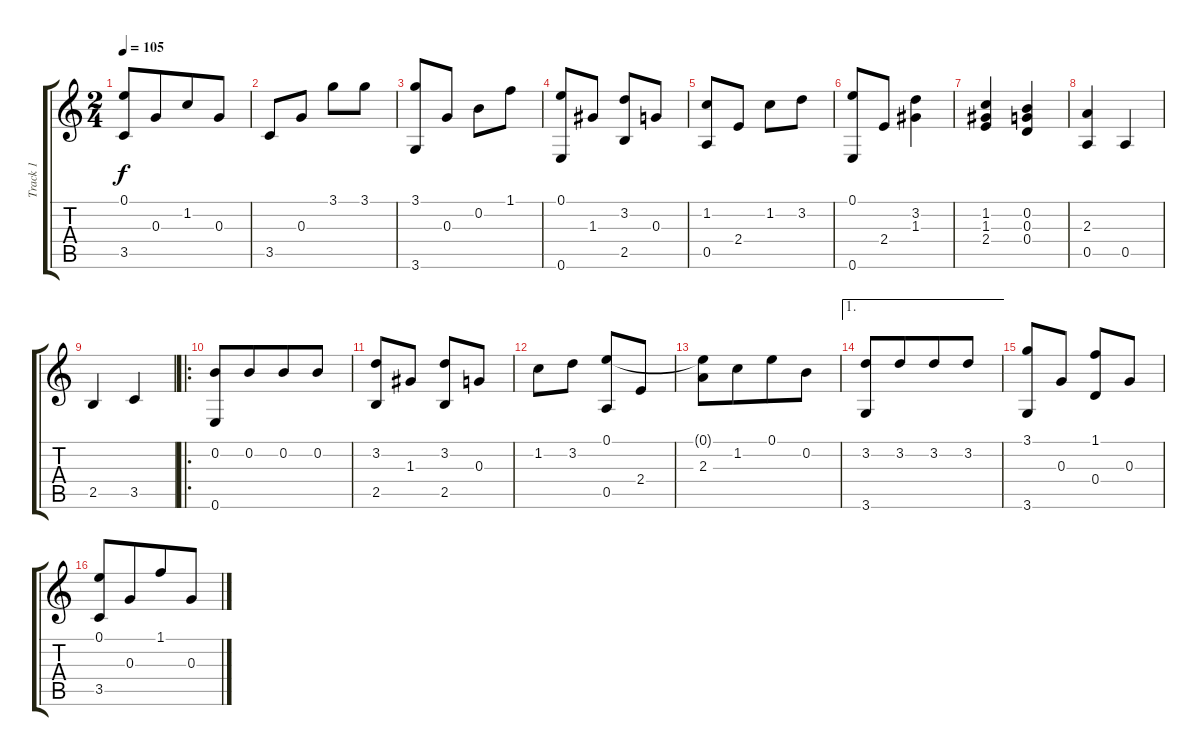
\track ("Track 1" "Track 1") {instrument acousticguitarsteel}
\staff {score tabs}
\tuning (E4 B3 G3 D3 A2 E2) {hide}
\ts (2 4)
\tempo 105
\clef g2
\ks c
(0.1 3.5).8{dy f} 0.3.8{beam merge} 1.2.8 0.3.8 |
3.5.8 0.3.8 3.1.8 3.1.8 |
(3.1 3.6).8 0.3.8 0.2.8 1.1.8 |
(0.1 0.6).8 1.3.8 (3.2 2.5).8 0.3.8 |
(1.2 0.5).8 2.4.8 1.2.8 3.2.8 |
(0.1 0.6).8 2.4.8 (3.2 1.3).4 |
(1.2 1.3 2.4).4 (0.2 0.3 0.4).4 |
(2.3 0.5).4 0.5.4 |
2.5.4 3.5.4 |
\ro
(0.2 0.6).8 0.2.8{beam merge} 0.2.8 0.2.8 |
(3.2 2.5).8 1.3.8 (3.2 2.5).8 0.3.8 |
1.2.8 3.2.8 (0.1 0.5).8 2.4.8 |
(0.1{t} 2.3).8 1.2.8{beam merge} 0.1.8 0.2.8 |
\ae 1
(3.2 3.6).8 3.2.8{beam merge} 3.2.8 3.2.8 |
(3.1 3.6).8 0.3.8 (1.1 0.4).8 0.3.8 |
(0.1 3.5).8 0.3.8{beam merge} 1.1.8 0.3.8
